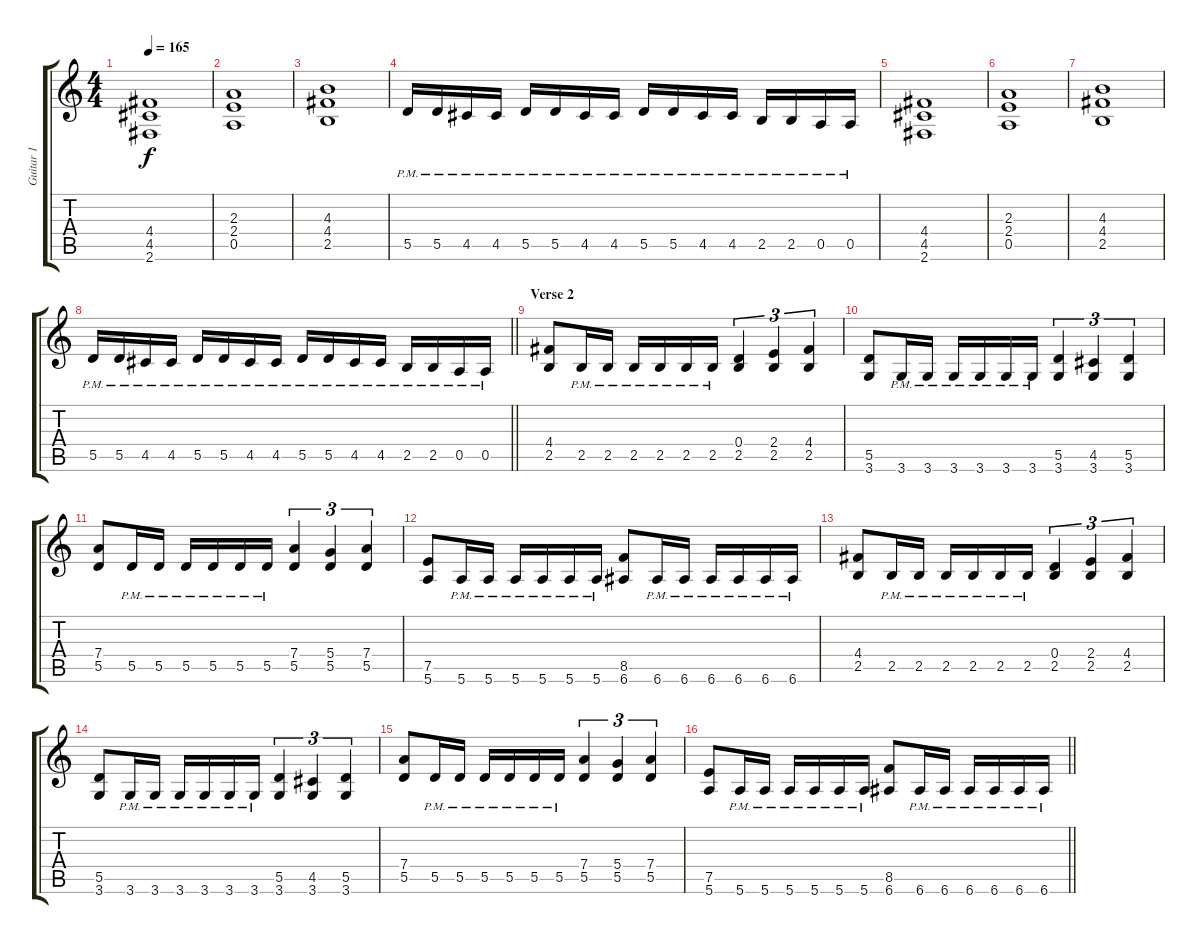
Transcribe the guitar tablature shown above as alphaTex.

\track ("Guitar 1" "Guitar 1") {instrument distortionguitar}
\staff {score tabs}
\tuning (E4 B3 G3 D3 A2 E2) {hide}
\ts (4 4)
\tempo 165
\clef g2
\ks c
(4.4 4.5 2.6).1{dy f} |
(2.3 2.4 0.5).1 |
(4.3 4.4 2.5).1 |
5.5{pm}.16 5.5{pm}.16 4.5{pm}.16 4.5{pm}.16 5.5{pm}.16 5.5{pm}.16 4.5{pm}.16 4.5{pm}.16 5.5{pm}.16 5.5{pm}.16 4.5{pm}.16 4.5{pm}.16 2.5{pm}.16 2.5{pm}.16 0.5{pm}.16 0.5{pm}.16 |
(4.4 4.5 2.6).1 |
(2.3 2.4 0.5).1 |
(4.3 4.4 2.5).1 |
\barLineRight lightlight
5.5{pm}.16 5.5{pm}.16 4.5{pm}.16 4.5{pm}.16 5.5{pm}.16 5.5{pm}.16 4.5{pm}.16 4.5{pm}.16 5.5{pm}.16 5.5{pm}.16 4.5{pm}.16 4.5{pm}.16 2.5{pm}.16 2.5{pm}.16 0.5{pm}.16 0.5{pm}.16 |
\section ("" "Verse 2")
(4.4 2.5).8 2.5{pm}.16 2.5{pm}.16 2.5{pm}.16 2.5{pm}.16 2.5{pm}.16 2.5{pm}.16 (0.4 2.5).4{tu (3 2)} (2.4 2.5).4{tu (3 2)} (4.4 2.5).4{tu (3 2)} |
(5.5 3.6).8 3.6{pm}.16 3.6{pm}.16 3.6{pm}.16 3.6{pm}.16 3.6{pm}.16 3.6{pm}.16 (5.5 3.6).4{tu (3 2)} (4.5 3.6).4{tu (3 2)} (5.5 3.6).4{tu (3 2)} |
(7.4 5.5).8 5.5{pm}.16 5.5{pm}.16 5.5{pm}.16 5.5{pm}.16 5.5{pm}.16 5.5{pm}.16 (7.4 5.5).4{tu (3 2)} (5.4 5.5).4{tu (3 2)} (7.4 5.5).4{tu (3 2)} |
(7.5 5.6).8 5.6{pm}.16 5.6{pm}.16 5.6{pm}.16 5.6{pm}.16 5.6{pm}.16 5.6{pm}.16 (8.5 6.6).8 6.6{pm}.16 6.6{pm}.16 6.6{pm}.16 6.6{pm}.16 6.6{pm}.16 6.6{pm}.16 |
(4.4 2.5).8 2.5{pm}.16 2.5{pm}.16 2.5{pm}.16 2.5{pm}.16 2.5{pm}.16 2.5{pm}.16 (0.4 2.5).4{tu (3 2)} (2.4 2.5).4{tu (3 2)} (4.4 2.5).4{tu (3 2)} |
(5.5 3.6).8 3.6{pm}.16 3.6{pm}.16 3.6{pm}.16 3.6{pm}.16 3.6{pm}.16 3.6{pm}.16 (5.5 3.6).4{tu (3 2)} (4.5 3.6).4{tu (3 2)} (5.5 3.6).4{tu (3 2)} |
(7.4 5.5).8 5.5{pm}.16 5.5{pm}.16 5.5{pm}.16 5.5{pm}.16 5.5{pm}.16 5.5{pm}.16 (7.4 5.5).4{tu (3 2)} (5.4 5.5).4{tu (3 2)} (7.4 5.5).4{tu (3 2)} |
\barLineRight lightlight
(7.5 5.6).8 5.6{pm}.16 5.6{pm}.16 5.6{pm}.16 5.6{pm}.16 5.6{pm}.16 5.6{pm}.16 (8.5 6.6).8 6.6{pm}.16 6.6{pm}.16 6.6{pm}.16 6.6{pm}.16 6.6{pm}.16 6.6{pm}.16
